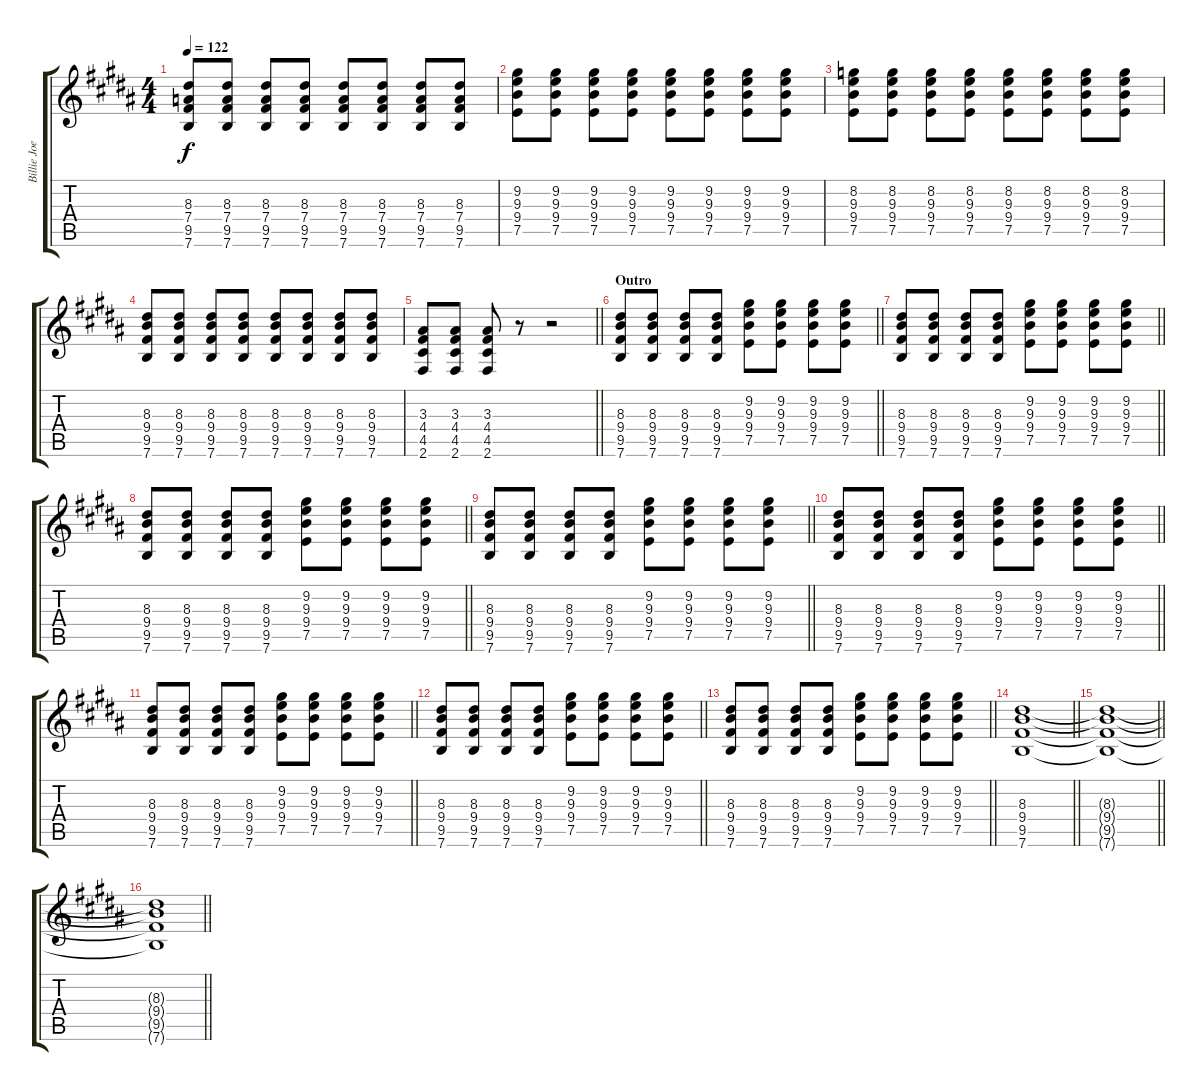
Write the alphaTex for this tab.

\track ("Billie Joe Armstrong (Rhythm Guitar)" "Billie Joe") {instrument distortionguitar}
\staff {score tabs}
\tuning (E4 B3 G3 D3 A2 E2) {hide}
\ts (4 4)
\tempo 122
\clef g2
\ks b
(8.3 7.4 9.5 7.6).8{dy f} (8.3 7.4 9.5 7.6).8 (8.3 7.4 9.5 7.6).8 (8.3 7.4 9.5 7.6).8 (8.3 7.4 9.5 7.6).8 (8.3 7.4 9.5 7.6).8 (8.3 7.4 9.5 7.6).8 (8.3 7.4 9.5 7.6).8 |
(9.2 9.3 9.4 7.5).8 (9.2 9.3 9.4 7.5).8 (9.2 9.3 9.4 7.5).8 (9.2 9.3 9.4 7.5).8 (9.2 9.3 9.4 7.5).8 (9.2 9.3 9.4 7.5).8 (9.2 9.3 9.4 7.5).8 (9.2 9.3 9.4 7.5).8 |
(8.2 9.3 9.4 7.5).8 (8.2 9.3 9.4 7.5).8 (8.2 9.3 9.4 7.5).8 (8.2 9.3 9.4 7.5).8 (8.2 9.3 9.4 7.5).8 (8.2 9.3 9.4 7.5).8 (8.2 9.3 9.4 7.5).8 (8.2 9.3 9.4 7.5).8 |
(8.3 9.4 9.5 7.6).8 (8.3 9.4 9.5 7.6).8 (8.3 9.4 9.5 7.6).8 (8.3 9.4 9.5 7.6).8 (8.3 9.4 9.5 7.6).8 (8.3 9.4 9.5 7.6).8 (8.3 9.4 9.5 7.6).8 (8.3 9.4 9.5 7.6).8 |
\barLineRight lightlight
(3.3 4.4 4.5 2.6).8 (3.3 4.4 4.5 2.6).8 (3.3 4.4 4.5 2.6).8 r.8 r.2 |
\section ("" "Outro")
\barLineRight lightlight
(8.3 9.4 9.5 7.6).8 (8.3 9.4 9.5 7.6).8 (8.3 9.4 9.5 7.6).8 (8.3 9.4 9.5 7.6).8 (9.2 9.3 9.4 7.5).8 (9.2 9.3 9.4 7.5).8 (9.2 9.3 9.4 7.5).8 (9.2 9.3 9.4 7.5).8 |
\barLineRight lightlight
(8.3 9.4 9.5 7.6).8 (8.3 9.4 9.5 7.6).8 (8.3 9.4 9.5 7.6).8 (8.3 9.4 9.5 7.6).8 (9.2 9.3 9.4 7.5).8 (9.2 9.3 9.4 7.5).8 (9.2 9.3 9.4 7.5).8 (9.2 9.3 9.4 7.5).8 |
\barLineRight lightlight
(8.3 9.4 9.5 7.6).8 (8.3 9.4 9.5 7.6).8 (8.3 9.4 9.5 7.6).8 (8.3 9.4 9.5 7.6).8 (9.2 9.3 9.4 7.5).8 (9.2 9.3 9.4 7.5).8 (9.2 9.3 9.4 7.5).8 (9.2 9.3 9.4 7.5).8 |
\barLineRight lightlight
(8.3 9.4 9.5 7.6).8 (8.3 9.4 9.5 7.6).8 (8.3 9.4 9.5 7.6).8 (8.3 9.4 9.5 7.6).8 (9.2 9.3 9.4 7.5).8 (9.2 9.3 9.4 7.5).8 (9.2 9.3 9.4 7.5).8 (9.2 9.3 9.4 7.5).8 |
\barLineRight lightlight
(8.3 9.4 9.5 7.6).8 (8.3 9.4 9.5 7.6).8 (8.3 9.4 9.5 7.6).8 (8.3 9.4 9.5 7.6).8 (9.2 9.3 9.4 7.5).8 (9.2 9.3 9.4 7.5).8 (9.2 9.3 9.4 7.5).8 (9.2 9.3 9.4 7.5).8 |
\barLineRight lightlight
(8.3 9.4 9.5 7.6).8 (8.3 9.4 9.5 7.6).8 (8.3 9.4 9.5 7.6).8 (8.3 9.4 9.5 7.6).8 (9.2 9.3 9.4 7.5).8 (9.2 9.3 9.4 7.5).8 (9.2 9.3 9.4 7.5).8 (9.2 9.3 9.4 7.5).8 |
\barLineRight lightlight
(8.3 9.4 9.5 7.6).8 (8.3 9.4 9.5 7.6).8 (8.3 9.4 9.5 7.6).8 (8.3 9.4 9.5 7.6).8 (9.2 9.3 9.4 7.5).8 (9.2 9.3 9.4 7.5).8 (9.2 9.3 9.4 7.5).8 (9.2 9.3 9.4 7.5).8 |
\barLineRight lightlight
(8.3 9.4 9.5 7.6).8 (8.3 9.4 9.5 7.6).8 (8.3 9.4 9.5 7.6).8 (8.3 9.4 9.5 7.6).8 (9.2 9.3 9.4 7.5).8 (9.2 9.3 9.4 7.5).8 (9.2 9.3 9.4 7.5).8 (9.2 9.3 9.4 7.5).8 |
\barLineRight lightlight
(8.3 9.4 9.5 7.6).1 |
\barLineRight lightlight
(8.3{t} 9.4{t} 9.5{t} 7.6{t}).1 |
\barLineRight lightlight
(8.3{t} 9.4{t} 9.5{t} 7.6{t}).1
